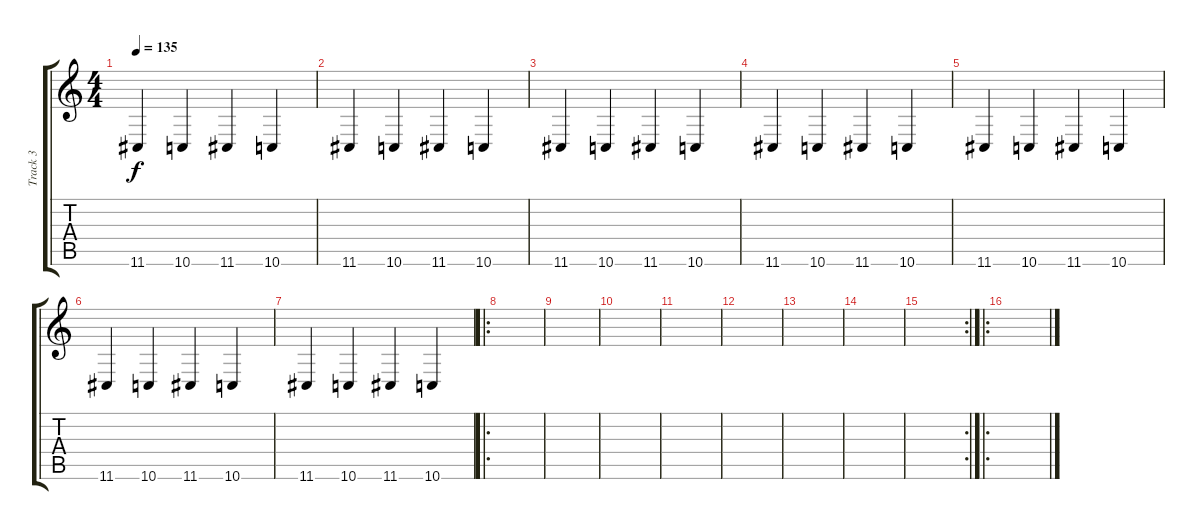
\track ("Track 3" "Track 3") {instrument electricpiano2}
\staff {score tabs}
\tuning (E4 B3 G3 D3 A2 D2) {hide}
\ts (4 4)
\tempo 135
\clef g2
\ks c
11.6.4{dy f} 10.6.4 11.6.4 10.6.4 |
11.6.4 10.6.4 11.6.4 10.6.4 |
11.6.4 10.6.4 11.6.4 10.6.4 |
11.6.4 10.6.4 11.6.4 10.6.4 |
11.6.4 10.6.4 11.6.4 10.6.4 |
11.6.4 10.6.4 11.6.4 10.6.4 |
11.6.4 10.6.4 11.6.4 10.6.4 |
\ro
|
|
|
|
|
|
|
\rc 2
|
\ro
